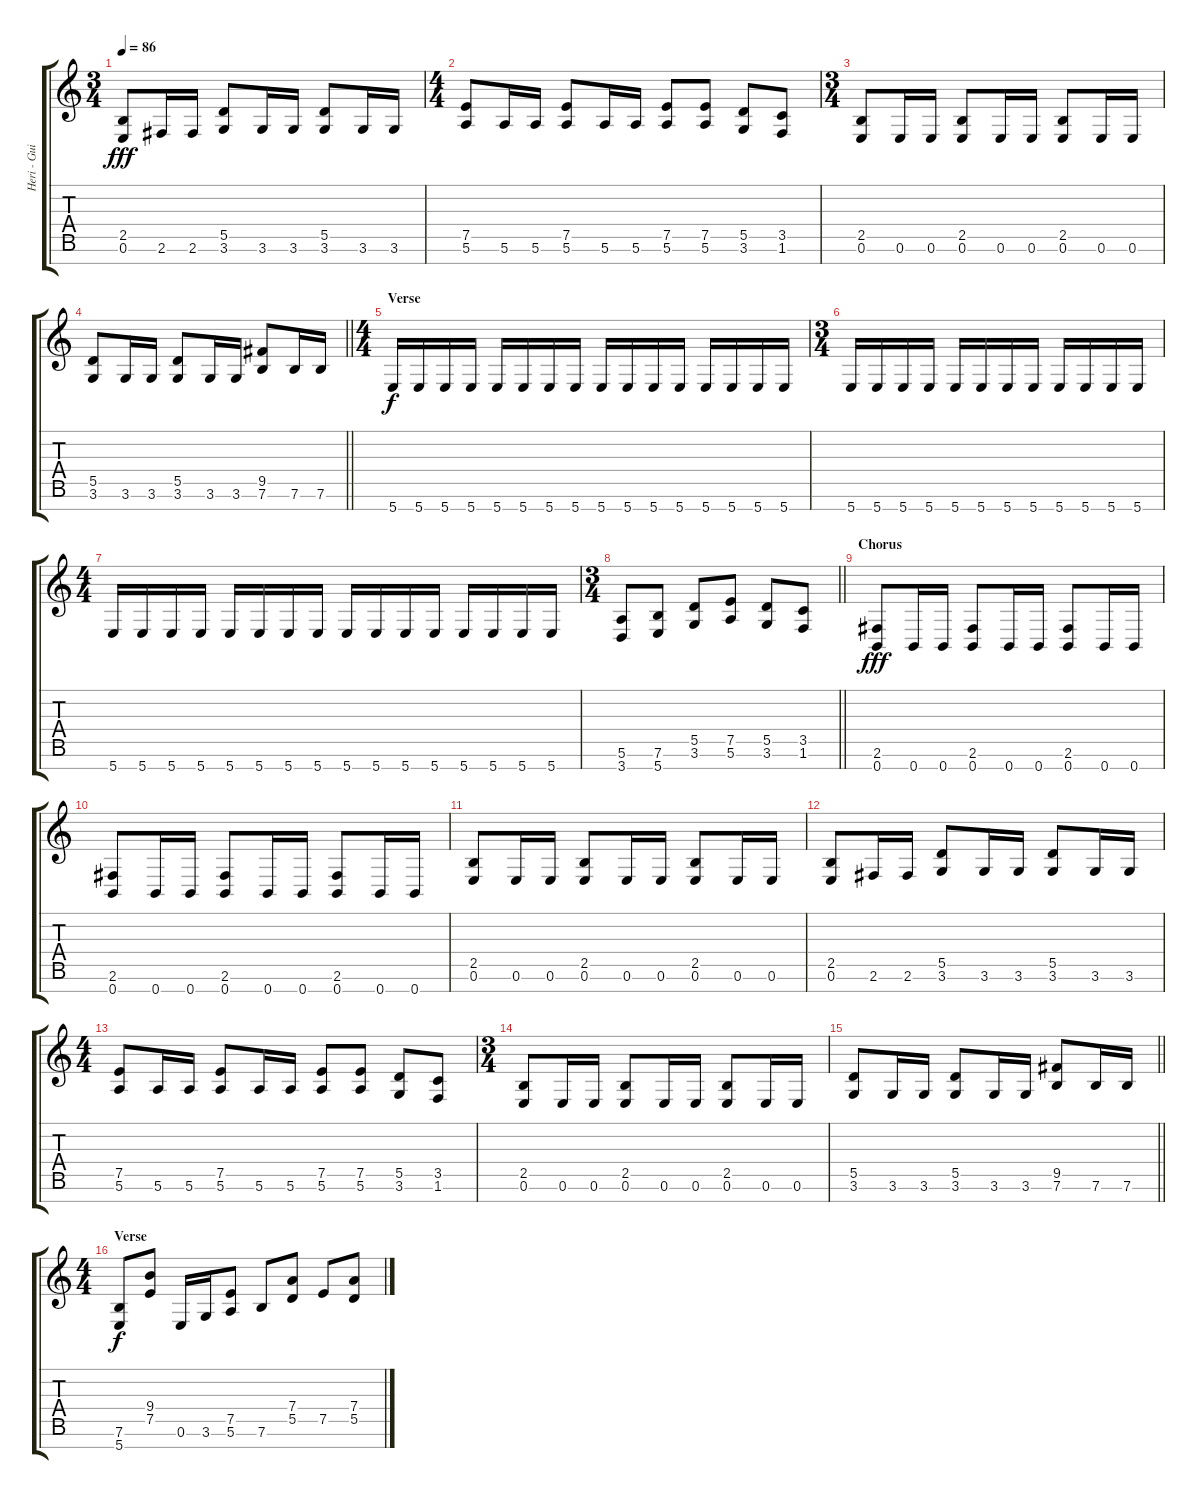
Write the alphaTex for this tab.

\track ("Heri - Guitar" "Heri - Gui") {instrument distortionguitar}
\staff {score tabs}
\tuning (E4 B3 G3 D3 A2 E2 B1) {hide}
\ts (3 4)
\tempo 86
\clef g2
\ks c
(2.5 0.6).8{dy fff} 2.6.16 2.6.16 (5.5 3.6).8 3.6.16 3.6.16 (5.5 3.6).8 3.6.16 3.6.16 |
\ts (4 4)
(7.5 5.6).8 5.6.16 5.6.16 (7.5 5.6).8 5.6.16 5.6.16 (7.5 5.6).8 (7.5 5.6).8 (5.5 3.6).8 (3.5 1.6).8 |
\ts (3 4)
(2.5 0.6).8 0.6.16 0.6.16 (2.5 0.6).8 0.6.16 0.6.16 (2.5 0.6).8 0.6.16 0.6.16 |
\barLineRight lightlight
(5.5 3.6).8 3.6.16 3.6.16 (5.5 3.6).8 3.6.16 3.6.16 (9.5 7.6).8 7.6.16 7.6.16 |
\ts (4 4)
\section ("" "Verse")
5.7.16{dy f} 5.7.16 5.7.16 5.7.16 5.7.16 5.7.16 5.7.16 5.7.16 5.7.16 5.7.16 5.7.16 5.7.16 5.7.16 5.7.16 5.7.16 5.7.16 |
\ts (3 4)
5.7.16 5.7.16 5.7.16 5.7.16 5.7.16 5.7.16 5.7.16 5.7.16 5.7.16 5.7.16 5.7.16 5.7.16 |
\ts (4 4)
5.7.16 5.7.16 5.7.16 5.7.16 5.7.16 5.7.16 5.7.16 5.7.16 5.7.16 5.7.16 5.7.16 5.7.16 5.7.16 5.7.16 5.7.16 5.7.16 |
\ts (3 4)
\barLineRight lightlight
(5.6 3.7).8 (7.6 5.7).8 (5.5 3.6).8 (7.5 5.6).8 (5.5 3.6).8 (3.5 1.6).8 |
\section ("" "Chorus ")
(2.6 0.7).8{dy fff} 0.7.16 0.7.16 (2.6 0.7).8 0.7.16 0.7.16 (2.6 0.7).8 0.7.16 0.7.16 |
(2.6 0.7).8 0.7.16 0.7.16 (2.6 0.7).8 0.7.16 0.7.16 (2.6 0.7).8 0.7.16 0.7.16 |
(2.5 0.6).8 0.6.16 0.6.16 (2.5 0.6).8 0.6.16 0.6.16 (2.5 0.6).8 0.6.16 0.6.16 |
(2.5 0.6).8 2.6.16 2.6.16 (5.5 3.6).8 3.6.16 3.6.16 (5.5 3.6).8 3.6.16 3.6.16 |
\ts (4 4)
(7.5 5.6).8 5.6.16 5.6.16 (7.5 5.6).8 5.6.16 5.6.16 (7.5 5.6).8 (7.5 5.6).8 (5.5 3.6).8 (3.5 1.6).8 |
\ts (3 4)
(2.5 0.6).8 0.6.16 0.6.16 (2.5 0.6).8 0.6.16 0.6.16 (2.5 0.6).8 0.6.16 0.6.16 |
\barLineRight lightlight
(5.5 3.6).8 3.6.16 3.6.16 (5.5 3.6).8 3.6.16 3.6.16 (9.5 7.6).8 7.6.16 7.6.16 |
\ts (4 4)
\section ("" "Verse")
(7.6 5.7).8{dy f volume 16} (9.4 7.5).8 0.6.16 3.6.16 (7.5 5.6).8 7.6.8 (7.4 5.5).8 7.5.8 (7.4 5.5).8
